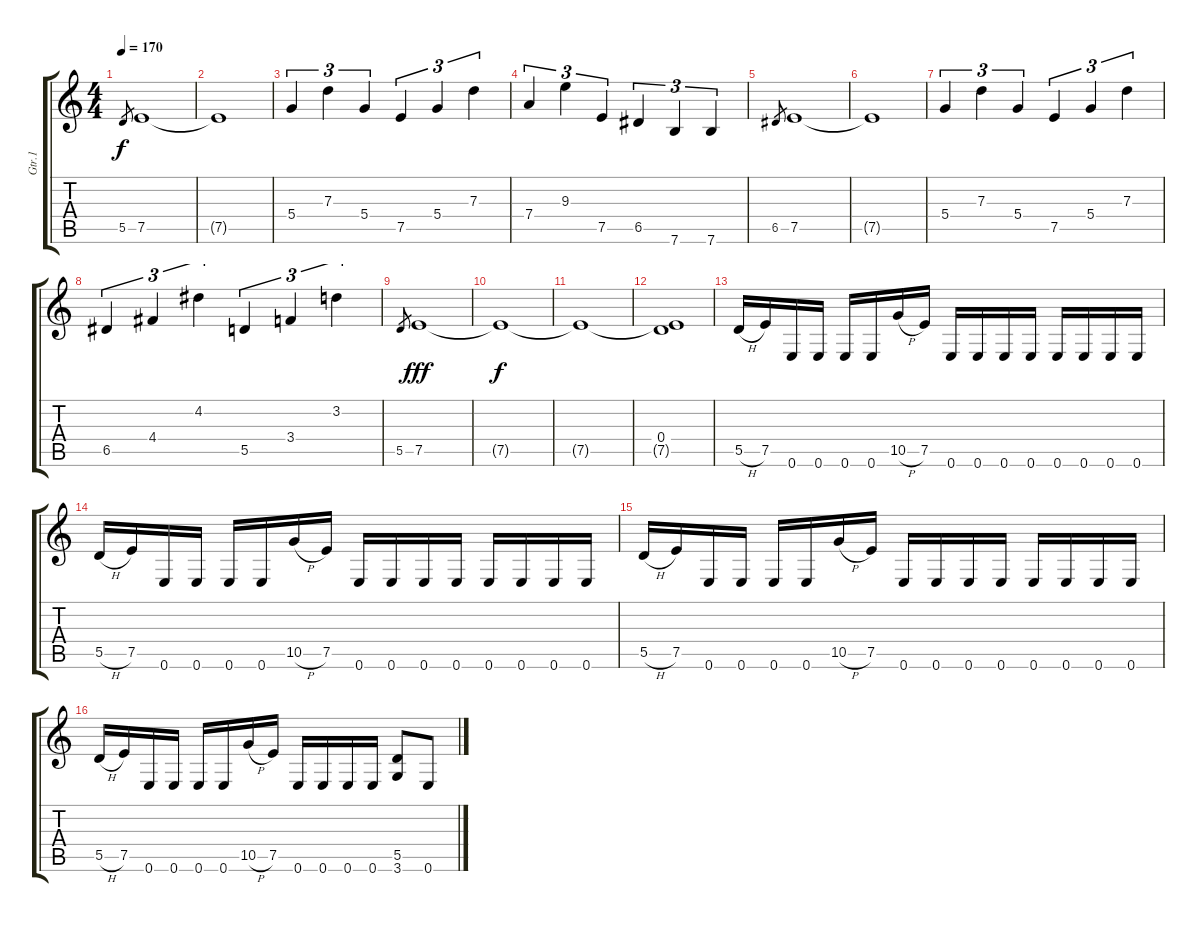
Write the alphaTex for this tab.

\track ("Gtr.1" "Gtr.1") {instrument distortionguitar}
\staff {score tabs}
\tuning (E4 B3 G3 D3 A2 E2) {hide}
\ts (4 4)
\tempo 170
\clef g2
\ks c
5.5.8{gr dy f} 7.5.1 |
7.5{t}.1 |
5.4.4{tu (3 2)} 7.3.4{tu (3 2)} 5.4.4{tu (3 2)} 7.5.4{tu (3 2)} 5.4.4{tu (3 2)} 7.3.4{tu (3 2)} |
7.4.4{tu (3 2)} 9.3.4{tu (3 2)} 7.5.4{tu (3 2)} 6.5.4{tu (3 2)} 7.6.4{tu (3 2)} 7.6.4{tu (3 2)} |
6.5.8{gr} 7.5.1 |
7.5{t}.1 |
5.4.4{tu (3 2)} 7.3.4{tu (3 2)} 5.4.4{tu (3 2)} 7.5.4{tu (3 2)} 5.4.4{tu (3 2)} 7.3.4{tu (3 2)} |
6.5.4{tu (3 2)} 4.4.4{tu (3 2)} 4.2.4{tu (3 2)} 5.5.4{tu (3 2)} 3.4.4{tu (3 2)} 3.2.4{tu (3 2)} |
5.5.8{gr} 7.5.1{dy fff} |
7.5{t}.1{dy f} |
7.5{t}.1 |
(0.4 7.5{t}).1 |
5.5{h}.16 7.5.16 0.6.16 0.6.16 0.6.16 0.6.16 10.5{h}.16 7.5.16 0.6.16 0.6.16 0.6.16 0.6.16 0.6.16 0.6.16 0.6.16 0.6.16 |
5.5{h}.16 7.5.16 0.6.16 0.6.16 0.6.16 0.6.16 10.5{h}.16 7.5.16 0.6.16 0.6.16 0.6.16 0.6.16 0.6.16 0.6.16 0.6.16 0.6.16 |
5.5{h}.16 7.5.16 0.6.16 0.6.16 0.6.16 0.6.16 10.5{h}.16 7.5.16 0.6.16 0.6.16 0.6.16 0.6.16 0.6.16 0.6.16 0.6.16 0.6.16 |
5.5{h}.16 7.5.16 0.6.16 0.6.16 0.6.16 0.6.16 10.5{h}.16 7.5.16 0.6.16 0.6.16 0.6.16 0.6.16 (5.5 3.6).8 0.6.8
